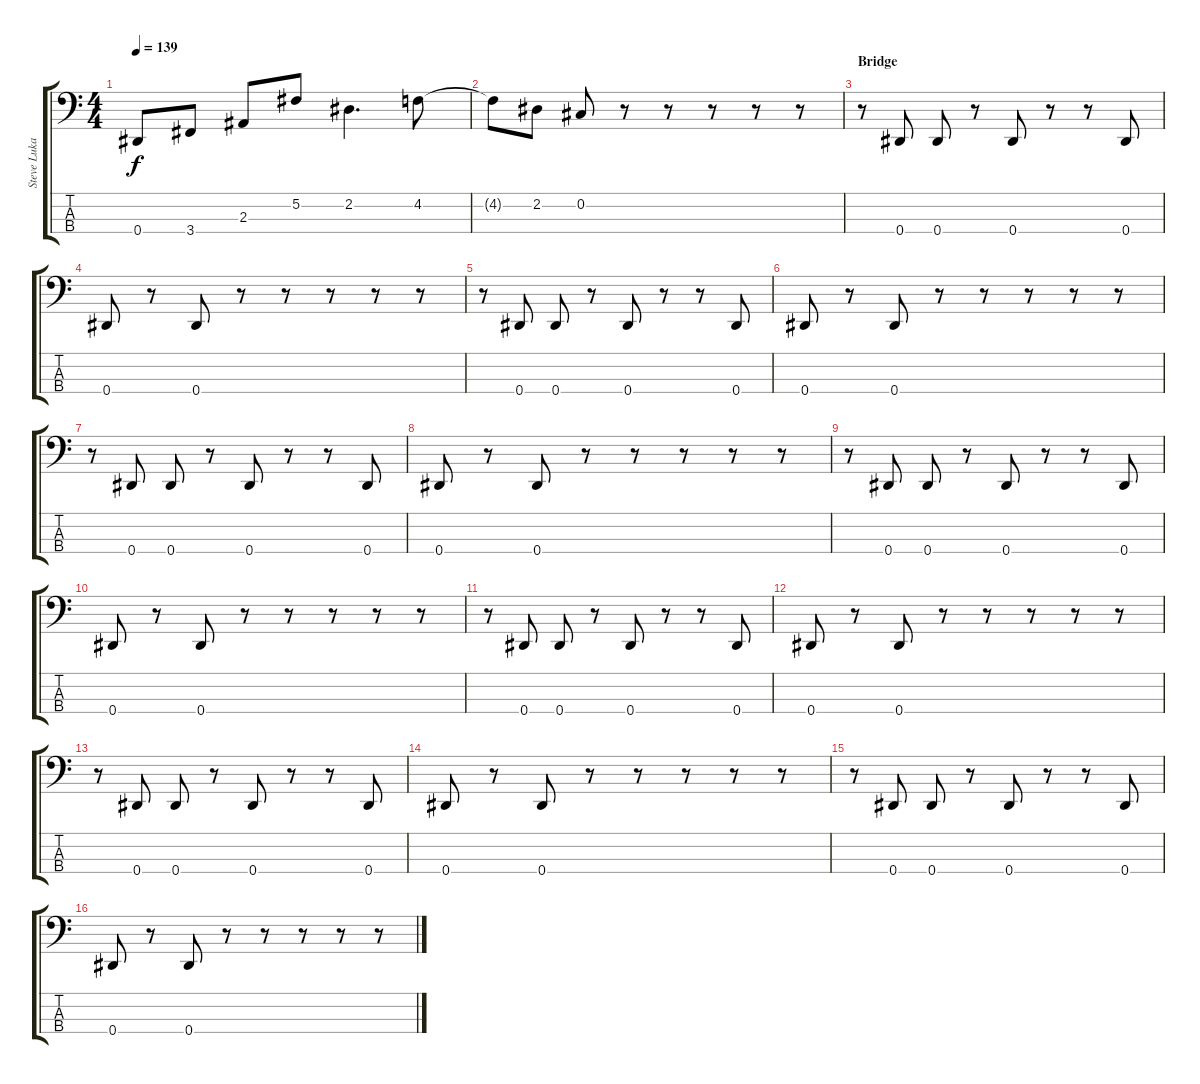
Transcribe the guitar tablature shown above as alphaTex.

\track ("Steve Lukather (Bass Guitar)" "Steve Luka") {instrument slapbass1}
\staff {score tabs}
\tuning (Gb2 Db2 Ab1 Eb1) {hide}
\ts (4 4)
\tempo 139
\clef f4
\ks c
0.4{t}.8{dy f} 3.4.8 2.3.8 5.2.8 2.2.4{d} 4.2.8 |
4.2{t}.8 2.2.8 0.2.8 r.8 r.8 r.8 r.8 r.8 |
\section ("" "Bridge")
r.8 0.4.8 0.4.8 r.8 0.4.8 r.8 r.8 0.4.8 |
0.4.8 r.8 0.4.8 r.8 r.8 r.8 r.8 r.8 |
r.8 0.4.8 0.4.8 r.8 0.4.8 r.8 r.8 0.4.8 |
0.4.8 r.8 0.4.8 r.8 r.8 r.8 r.8 r.8 |
r.8 0.4.8 0.4.8 r.8 0.4.8 r.8 r.8 0.4.8 |
0.4.8 r.8 0.4.8 r.8 r.8 r.8 r.8 r.8 |
r.8 0.4.8 0.4.8 r.8 0.4.8 r.8 r.8 0.4.8 |
0.4.8 r.8 0.4.8 r.8 r.8 r.8 r.8 r.8 |
r.8 0.4.8 0.4.8 r.8 0.4.8 r.8 r.8 0.4.8 |
0.4.8 r.8 0.4.8 r.8 r.8 r.8 r.8 r.8 |
r.8 0.4.8 0.4.8 r.8 0.4.8 r.8 r.8 0.4.8 |
0.4.8 r.8 0.4.8 r.8 r.8 r.8 r.8 r.8 |
r.8 0.4.8 0.4.8 r.8 0.4.8 r.8 r.8 0.4.8 |
0.4.8 r.8 0.4.8 r.8 r.8 r.8 r.8 r.8
